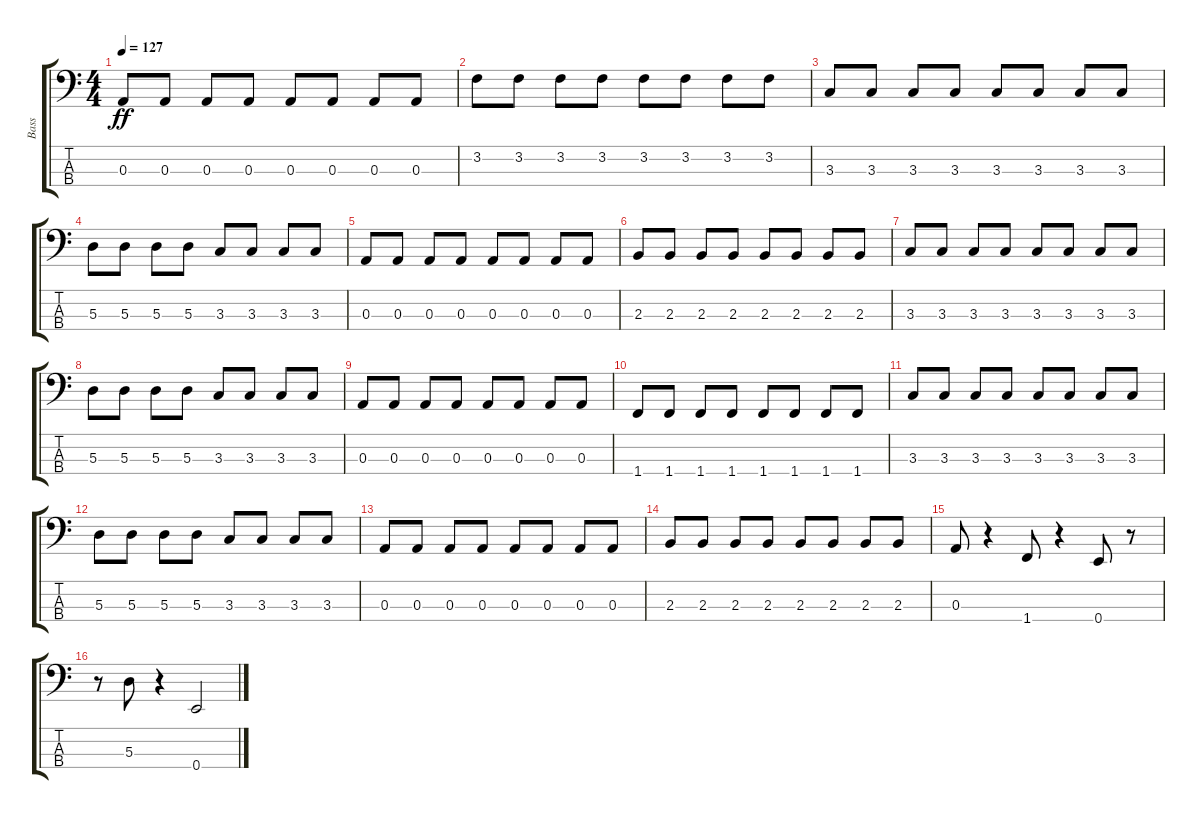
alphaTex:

\track ("Bass" "Bass") {instrument electricbasspick}
\staff {score tabs}
\tuning (G2 D2 A1 E1) {hide}
\ts (4 4)
\tempo 127
\clef f4
\ks c
0.3.8{dy ff} 0.3.8 0.3.8 0.3.8 0.3.8 0.3.8 0.3.8 0.3.8 |
3.2.8 3.2.8 3.2.8 3.2.8 3.2.8 3.2.8 3.2.8 3.2.8 |
3.3.8 3.3.8 3.3.8 3.3.8 3.3.8 3.3.8 3.3.8 3.3.8 |
5.3.8 5.3.8 5.3.8 5.3.8 3.3.8 3.3.8 3.3.8 3.3.8 |
0.3.8 0.3.8 0.3.8 0.3.8 0.3.8 0.3.8 0.3.8 0.3.8 |
2.3.8 2.3.8 2.3.8 2.3.8 2.3.8 2.3.8 2.3.8 2.3.8 |
3.3.8 3.3.8 3.3.8 3.3.8 3.3.8 3.3.8 3.3.8 3.3.8 |
5.3.8 5.3.8 5.3.8 5.3.8 3.3.8 3.3.8 3.3.8 3.3.8 |
0.3.8 0.3.8 0.3.8 0.3.8 0.3.8 0.3.8 0.3.8 0.3.8 |
1.4.8 1.4.8 1.4.8 1.4.8 1.4.8 1.4.8 1.4.8 1.4.8 |
3.3.8 3.3.8 3.3.8 3.3.8 3.3.8 3.3.8 3.3.8 3.3.8 |
5.3.8 5.3.8 5.3.8 5.3.8 3.3.8 3.3.8 3.3.8 3.3.8 |
0.3.8 0.3.8 0.3.8 0.3.8 0.3.8 0.3.8 0.3.8 0.3.8 |
2.3.8 2.3.8 2.3.8 2.3.8 2.3.8 2.3.8 2.3.8 2.3.8 |
0.3.8 r.4 1.4.8 r.4 0.4.8 r.8 |
r.8 5.3.8 r.4 0.4.2
